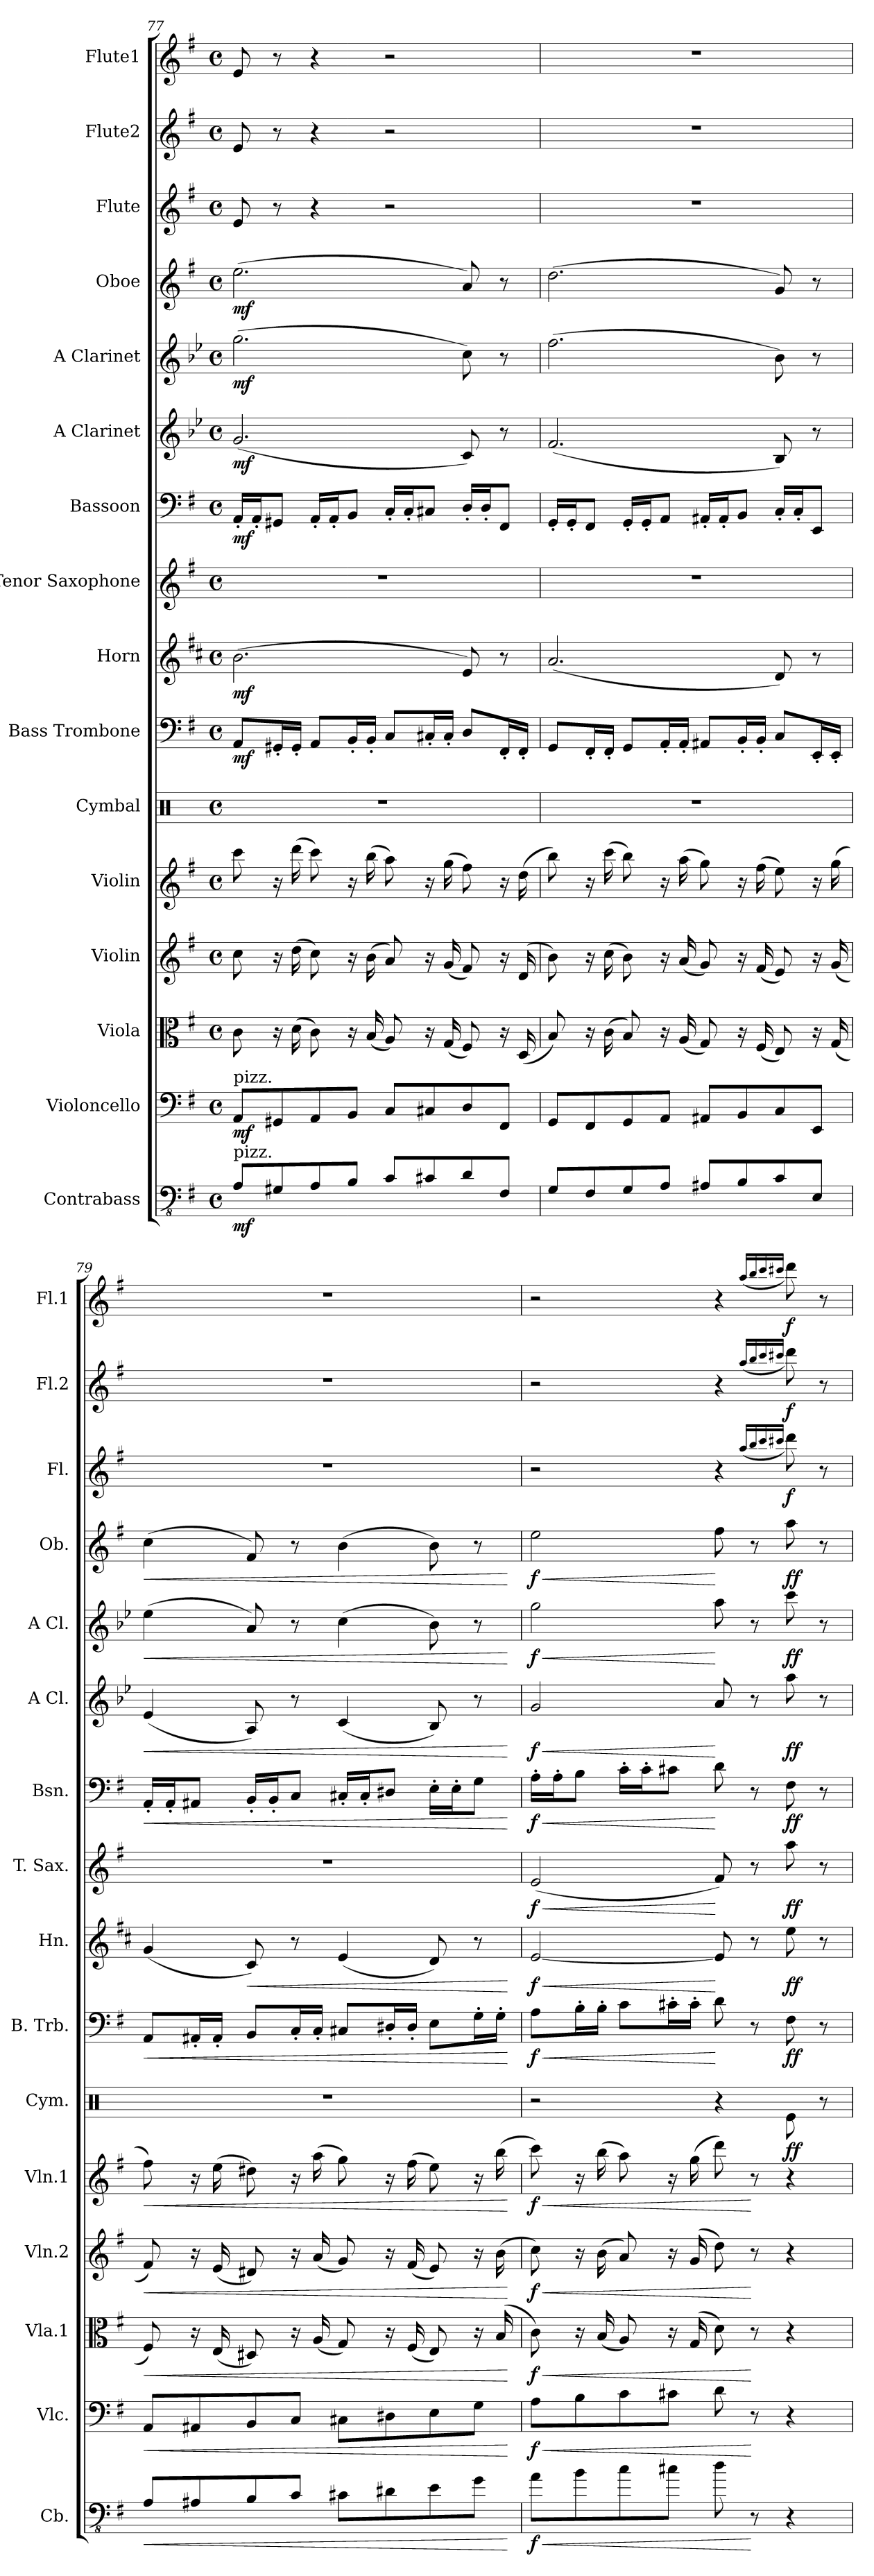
**kern	**dynam	**kern	**dynam	**kern	**dynam	**kern	**dynam	**kern	**dynam	**kern	**dynam	**kern	**dynam	**kern	**dynam	**kern	**dynam	**kern	**dynam	**kern	**dynam	**kern	**dynam	**kern	**dynam	**kern	**dynam	**kern	**dynam	**kern	**dynam
*part16	*part16	*part15	*part15	*part14	*part14	*part13	*part13	*part12	*part12	*part11	*part11	*part10	*part10	*part9	*part9	*part8	*part8	*part7	*part7	*part6	*part6	*part5	*part5	*part4	*part4	*part3	*part3	*part2	*part2	*part1	*part1
*staff16	*staff16	*staff15	*staff15	*staff14	*staff14	*staff13	*staff13	*staff12	*staff12	*staff11	*staff11	*staff10	*staff10	*staff9	*staff9	*staff8	*staff8	*staff7	*staff7	*staff6	*staff6	*staff5	*staff5	*staff4	*staff4	*staff3	*staff3	*staff2	*staff2	*staff1	*staff1
*I"Contrabass	*	*I"Violoncello	*	*I"Viola	*	*I"Violin	*	*I"Violin	*	*I"Cymbal	*	*I"Bass Trombone	*	*I"Horn	*	*I"Tenor Saxophone	*	*I"Bassoon	*	*I"A Clarinet	*	*I"A Clarinet	*	*I"Oboe	*	*I"Flute	*	*I"Flute2	*	*I"Flute1	*
*I'Cb.	*	*I'Vlc.	*	*I'Vla.1	*	*I'Vln.2	*	*I'Vln.1	*	*I'Cym.	*	*I'B. Trb.	*	*I'Hn.	*	*I'T. Sax.	*	*I'Bsn.	*	*I'A Cl.	*	*I'A Cl.	*	*I'Ob.	*	*I'Fl.	*	*I'Fl.2	*	*I'Fl.1	*
!!LO:PB:g=z
*clefFv4	*	*clefF4	*	*clefC3	*	*clefG2	*	*clefG2	*	*clefX	*	*clefF4	*	*clefG2	*	*clefG2	*	*clefF4	*	*clefG2	*	*clefG2	*	*clefG2	*	*clefG2	*	*clefG2	*	*clefG2	*
*ITrd7c12	*	*	*	*	*	*	*	*	*	*	*	*	*	*ITrd4c7	*	*ITrd8c14	*	*	*	*ITrd2c3	*	*ITrd2c3	*	*	*	*	*	*	*	*	*
*k[f#]	*	*k[f#]	*	*k[f#]	*	*k[f#]	*	*k[f#]	*	*k[]	*	*k[f#]	*	*k[f#]	*	*k[f#]	*	*k[f#]	*	*k[f#]	*	*k[f#]	*	*k[f#]	*	*k[f#]	*	*k[f#]	*	*k[f#]	*
*M4/4	*	*M4/4	*	*M4/4	*	*M4/4	*	*M4/4	*	*M4/4	*	*M4/4	*	*M4/4	*	*M4/4	*	*M4/4	*	*M4/4	*	*M4/4	*	*M4/4	*	*M4/4	*	*M4/4	*	*M4/4	*
*met(c)	*	*met(c)	*	*met(c)	*	*met(c)	*	*met(c)	*	*met(c)	*	*met(c)	*	*met(c)	*	*met(c)	*	*met(c)	*	*met(c)	*	*met(c)	*	*met(c)	*	*met(c)	*	*met(c)	*	*met(c)	*
=77	=77	=77	=77	=77	=77	=77	=77	=77	=77	=77	=77	=77	=77	=77	=77	=77	=77	=77	=77	=77	=77	=77	=77	=77	=77	=77	=77	=77	=77	=77	=77
!	!	!LO:TX:a:t=pizz.	!	!	!	!	!	!	!	!	!	!	!	!	!	!	!	!	!	!	!	!	!	!	!	!	!	!	!	!	!
!LO:TX:a:t=pizz.	!	!	!	!	!	!	!	!	!	!	!	!	!	!	!	!	!	!	!	!	!	!	!	!	!	!	!	!	!	!	!
!	!LO:DY:b	!	!LO:DY:b	!	!	!	!	!	!	!	!	!	!LO:DY:b	!	!LO:DY:b	!	!	!	!LO:DY:b	!	!LO:DY:b	!	!LO:DY:b	!	!LO:DY:b	!	!	!	!	!	!
8AAA/L	mf	8AA/L	mf	8c\	.	8cc\	.	8ccc\	.	1r	.	8AA/L	mf	(2.e\	mf	1r	.	16AA'/LL	mf	(2.e/	mf	(2.ee\	mf	(2.ee\	mf	8e/	.	8e/	.	8e/	.
.	.	.	.	.	.	.	.	.	.	.	.	.	.	.	.	.	.	16AA'/J	.	.	.	.	.	.	.	.	.	.	.	.	.
8GGG#X/	.	8GG#X/	.	16r	.	16r	.	16r	.	.	.	16GG#X'/L	.	.	.	.	.	8GG#X/J	.	.	.	.	.	.	.	8r	.	8r	.	8r	.
.	.	.	.	(16d\	.	(16dd\	.	(16ddd\	.	.	.	16GG#'/JJ	.	.	.	.	.	.	.	.	.	.	.	.	.	.	.	.	.	.	.
8AAA/	.	8AA/	.	8c\)	.	8cc\)	.	8ccc\)	.	.	.	8AA/L	.	.	.	.	.	16AA'/LL	.	.	.	.	.	.	.	4r	.	4r	.	4r	.
.	.	.	.	.	.	.	.	.	.	.	.	.	.	.	.	.	.	16AA'/J	.	.	.	.	.	.	.	.	.	.	.	.	.
8BBB/J	.	8BB/J	.	16r	.	16r	.	16r	.	.	.	16BB'/L	.	.	.	.	.	8BB/J	.	.	.	.	.	.	.	.	.	.	.	.	.
.	.	.	.	(16B/	.	(16b\	.	(16bb\	.	.	.	16BB'/JJ	.	.	.	.	.	.	.	.	.	.	.	.	.	.	.	.	.	.	.
8CC/L	.	8C/L	.	8A/)	.	8a/)	.	8aa\)	.	.	.	8C/L	.	.	.	.	.	16C'/LL	.	.	.	.	.	.	.	2r	.	2r	.	2r	.
.	.	.	.	.	.	.	.	.	.	.	.	.	.	.	.	.	.	16C'/J	.	.	.	.	.	.	.	.	.	.	.	.	.
8CC#X/	.	8C#X/	.	16r	.	16r	.	16r	.	.	.	16C#X'/L	.	.	.	.	.	8C#X/J	.	.	.	.	.	.	.	.	.	.	.	.	.
.	.	.	.	(16G/	.	(16g/	.	(16gg\	.	.	.	16C#'/JJ	.	.	.	.	.	.	.	.	.	.	.	.	.	.	.	.	.	.	.
8DD/	.	8D/	.	8F#/)	.	8f#/)	.	8ff#\)	.	.	.	8D/L	.	8A/)	.	.	.	16D'/LL	.	8A/)	.	8a\)	.	8a/)	.	.	.	.	.	.	.
.	.	.	.	.	.	.	.	.	.	.	.	.	.	.	.	.	.	16D'/J	.	.	.	.	.	.	.	.	.	.	.	.	.
8FFF#/J	.	8FF#/J	.	16r	.	16r	.	16r	.	.	.	16FF#'/L	.	8r	.	.	.	8FF#/J	.	8r	.	8r	.	8r	.	.	.	.	.	.	.
.	.	.	.	(>16D/	.	(>16d/	.	(>16dd\	.	.	.	16FF#'/JJ	.	.	.	.	.	.	.	.	.	.	.	.	.	.	.	.	.	.	.
=78	=78	=78	=78	=78	=78	=78	=78	=78	=78	=78	=78	=78	=78	=78	=78	=78	=78	=78	=78	=78	=78	=78	=78	=78	=78	=78	=78	=78	=78	=78	=78
8GGG/L	.	8GG/L	.	8B/)	.	8b\)	.	8bb\)	.	1r	.	8GG/L	.	(2.d/	.	1r	.	16GG'/LL	.	(2.d/	.	(2.dd\	.	(2.dd\	.	1r	.	1r	.	1r	.
.	.	.	.	.	.	.	.	.	.	.	.	.	.	.	.	.	.	16GG'/J	.	.	.	.	.	.	.	.	.	.	.	.	.
8FFF#/	.	8FF#/	.	16r	.	16r	.	16r	.	.	.	16FF#'/L	.	.	.	.	.	8FF#/J	.	.	.	.	.	.	.	.	.	.	.	.	.
.	.	.	.	(16c\	.	(16cc\	.	(16ccc\	.	.	.	16FF#'/JJ	.	.	.	.	.	.	.	.	.	.	.	.	.	.	.	.	.	.	.
8GGG/	.	8GG/	.	8B/)	.	8b\)	.	8bb\)	.	.	.	8GG/L	.	.	.	.	.	16GG'/LL	.	.	.	.	.	.	.	.	.	.	.	.	.
.	.	.	.	.	.	.	.	.	.	.	.	.	.	.	.	.	.	16GG'/J	.	.	.	.	.	.	.	.	.	.	.	.	.
8AAA/J	.	8AA/J	.	16r	.	16r	.	16r	.	.	.	16AA'/L	.	.	.	.	.	8AA/J	.	.	.	.	.	.	.	.	.	.	.	.	.
.	.	.	.	(16A/	.	(16a/	.	(16aa\	.	.	.	16AA'/JJ	.	.	.	.	.	.	.	.	.	.	.	.	.	.	.	.	.	.	.
8AAA#X/L	.	8AA#X/L	.	8G/)	.	8g/)	.	8gg\)	.	.	.	8AA#X/L	.	.	.	.	.	16AA#X'/LL	.	.	.	.	.	.	.	.	.	.	.	.	.
.	.	.	.	.	.	.	.	.	.	.	.	.	.	.	.	.	.	16AA#'/J	.	.	.	.	.	.	.	.	.	.	.	.	.
8BBB/	.	8BB/	.	16r	.	16r	.	16r	.	.	.	16BB'/L	.	.	.	.	.	8BB/J	.	.	.	.	.	.	.	.	.	.	.	.	.
.	.	.	.	(16F#/	.	(16f#/	.	(16ff#\	.	.	.	16BB'/JJ	.	.	.	.	.	.	.	.	.	.	.	.	.	.	.	.	.	.	.
8CC/	.	8C/	.	8E/)	.	8e/)	.	8ee\)	.	.	.	8C/L	.	8G/)	.	.	.	16C'/LL	.	8G/)	.	8g\)	.	8g/)	.	.	.	.	.	.	.
.	.	.	.	.	.	.	.	.	.	.	.	.	.	.	.	.	.	16C'/J	.	.	.	.	.	.	.	.	.	.	.	.	.
8EEE/J	.	8EE/J	.	16r	.	16r	.	16r	.	.	.	16EE'/L	.	8r	.	.	.	8EE/J	.	8r	.	8r	.	8r	.	.	.	.	.	.	.
.	.	.	.	(16G/	.	(16g/	.	(16gg\	.	.	.	16EE'/JJ	.	.	.	.	.	.	.	.	.	.	.	.	.	.	.	.	.	.	.
=79	=79	=79	=79	=79	=79	=79	=79	=79	=79	=79	=79	=79	=79	=79	=79	=79	=79	=79	=79	=79	=79	=79	=79	=79	=79	=79	=79	=79	=79	=79	=79
!	!LO:HP:b	!	!LO:HP:b	!	!LO:HP:b	!	!LO:HP:b	!	!LO:HP:b	!	!	!	!LO:HP:b	!	!	!	!	!	!LO:HP:b	!	!LO:HP:b	!	!LO:HP:b	!	!LO:HP:b	!	!	!	!	!	!
8AAA/L	<	8AA/L	<	8F#/)	<	8f#/)	<	8ff#\)	<	1r	.	8AA/L	<	(4c/	.	1r	.	16AA'/LL	<	(4c/	<	(4cc\	<	(4cc\	<	1r	.	1r	.	1r	.
.	.	.	.	.	.	.	.	.	.	.	.	.	.	.	.	.	.	16AA'/J	.	.	.	.	.	.	.	.	.	.	.	.	.
8AAA#X/	.	8AA#X/	.	16r	.	16r	.	16r	.	.	.	16AA#X'/L	.	.	.	.	.	8AA#X/J	.	.	.	.	.	.	.	.	.	.	.	.	.
.	.	.	.	(16E/	.	(16e/	.	(16ee\	.	.	.	16AA#'/JJ	.	.	.	.	.	.	.	.	.	.	.	.	.	.	.	.	.	.	.
!	!	!	!	!	!	!	!	!	!	!	!	!	!	!	!LO:HP:b	!	!	!	!	!	!	!	!	!	!	!	!	!	!	!	!
8BBB/	.	8BB/	.	8D#X/)	.	8d#X/)	.	8dd#X\)	.	.	.	8BB/L	.	8F#/)	<	.	.	16BB'/LL	.	8F#/)	.	8f#/)	.	8f#/)	.	.	.	.	.	.	.
.	.	.	.	.	.	.	.	.	.	.	.	.	.	.	.	.	.	16BB'/J	.	.	.	.	.	.	.	.	.	.	.	.	.
8CC/J	.	8C/J	.	16r	.	16r	.	16r	.	.	.	16C'/L	.	8r	.	.	.	8C/J	.	8r	.	8r	.	8r	.	.	.	.	.	.	.
.	.	.	.	(16A/	.	(16a/	.	(16aa\	.	.	.	16C'/JJ	.	.	.	.	.	.	.	.	.	.	.	.	.	.	.	.	.	.	.
8CC#X\L	.	8C#X\L	.	8G/)	.	8g/)	.	8gg\)	.	.	.	8C#X/L	.	(4A/	.	.	.	16C#X'/LL	.	(4A/	.	(4a\	.	(4b\	.	.	.	.	.	.	.
.	.	.	.	.	.	.	.	.	.	.	.	.	.	.	.	.	.	16C#'/J	.	.	.	.	.	.	.	.	.	.	.	.	.
8DD#X\	.	8D#X\	.	16r	.	16r	.	16r	.	.	.	16D#X'/L	.	.	.	.	.	8D#X/J	.	.	.	.	.	.	.	.	.	.	.	.	.
.	.	.	.	(16F#/	.	(16f#/	.	(16ff#\	.	.	.	16D#'/JJ	.	.	.	.	.	.	.	.	.	.	.	.	.	.	.	.	.	.	.
8EE\	.	8E\	.	8E/)	.	8e/)	.	8ee\)	.	.	.	8E\L	.	8G/)	.	.	.	16E'\LL	.	8G/)	.	8g\)	.	8b\)	.	.	.	.	.	.	.
.	.	.	.	.	.	.	.	.	.	.	.	.	.	.	.	.	.	16E'\J	.	.	.	.	.	.	.	.	.	.	.	.	.
8GG\J	.	8G\J	.	16r	.	16r	.	16r	.	.	.	16G'\L	.	8r	.	.	.	8G\J	.	8r	.	8r	.	8r	.	.	.	.	.	.	.
.	.	.	.	(16B/	.	(16b\	.	(16bb\	.	.	.	16G'\JJ	.	.	.	.	.	.	.	.	.	.	.	.	.	.	.	.	.	.	.
.	[	.	[	.	[	.	[	.	[	.	.	.	[	.	[	.	.	.	[	.	[	.	[	.	[	.	.	.	.	.	.
=80	=80	=80	=80	=80	=80	=80	=80	=80	=80	=80	=80	=80	=80	=80	=80	=80	=80	=80	=80	=80	=80	=80	=80	=80	=80	=80	=80	=80	=80	=80	=80
!	!LO:HP:b	!	!LO:HP:b	!	!LO:HP:b	!	!LO:HP:b	!	!LO:HP:b	!	!	!	!LO:HP:b	!	!LO:HP:b	!	!LO:HP:b	!	!LO:HP:b	!	!LO:HP:b	!	!LO:HP:b	!	!LO:HP:b	!	!	!	!	!	!
!	!LO:DY:n=1:b	!	!LO:DY:n=1:b	!	!LO:DY:n=1:b	!	!LO:DY:n=1:b	!	!LO:DY:n=1:b	!	!	!	!LO:DY:n=1:b	!	!LO:DY:n=1:b	!	!LO:DY:n=1:b	!	!LO:DY:n=1:b	!	!LO:DY:n=1:b	!	!LO:DY:n=1:b	!	!LO:DY:n=1:b	!	!	!	!	!	!
8AA\L	< f	8A\L	< f	8c\)	< f	8cc\)	< f	8ccc\)	< f	2r	.	8A\L	< f	[2A/	< f	(2E/	< f	16A'\LL	< f	2e/	< f	2ee\	< f	2ee\	< f	2r	.	2r	.	2r	.
.	.	.	.	.	.	.	.	.	.	.	.	.	.	.	.	.	.	16A'\J	.	.	.	.	.	.	.	.	.	.	.	.	.
8BB\	.	8B\	.	16r	.	16r	.	16r	.	.	.	16B'\L	.	.	.	.	.	8B\J	.	.	.	.	.	.	.	.	.	.	.	.	.
.	.	.	.	(16B/	.	(16b\	.	(16bb\	.	.	.	16B'\JJ	.	.	.	.	.	.	.	.	.	.	.	.	.	.	.	.	.	.	.
8C\	.	8c\	.	8A/)	.	8a/)	.	8aa\)	.	.	.	8c\L	.	.	.	.	.	16c'\LL	.	.	.	.	.	.	.	.	.	.	.	.	.
.	.	.	.	.	.	.	.	.	.	.	.	.	.	.	.	.	.	16c'\J	.	.	.	.	.	.	.	.	.	.	.	.	.
8C#X\J	.	8c#X\J	.	16r	.	16r	.	16r	.	.	.	16c#X'\L	.	.	.	.	.	8c#X\J	.	.	.	.	.	.	.	.	.	.	.	.	.
.	.	.	.	(16G/	.	(16g/	.	(16gg\	.	.	.	16c#'\JJ	.	.	.	.	.	.	.	.	.	.	.	.	.	.	.	.	.	.	.
8D\	.	8d\	.	8d\)	.	8dd\)	.	8ddd\)	.	4r	.	8d\	[	8A/]	[	8F#/)	[	8d\	[	8f#/	[	8ff#\	[	8ff#\	[	4r	.	4r	.	4r	.
8r	[	8r	[	8r	[	8r	[	8r	[	.	.	8r	.	8r	.	8r	.	8r	.	8r	.	8r	.	8r	.	.	.	.	.	.	.
.	.	.	.	.	.	.	.	.	.	.	.	.	.	.	.	.	.	.	.	.	.	.	.	.	.	(16qaa/LL	.	(16qaa/LL	.	(16qaa/LL	.
.	.	.	.	.	.	.	.	.	.	.	.	.	.	.	.	.	.	.	.	.	.	.	.	.	.	16qbb/	.	16qbb/	.	16qbb/	.
.	.	.	.	.	.	.	.	.	.	.	.	.	.	.	.	.	.	.	.	.	.	.	.	.	.	16qccc/	.	16qccc/	.	16qccc/	.
.	.	.	.	.	.	.	.	.	.	.	.	.	.	.	.	.	.	.	.	.	.	.	.	.	.	16qccc#X/JJ	.	16qccc#X/JJ	.	16qccc#X/JJ	.
!	!	!	!	!	!	!	!	!	!	!	!LO:DY:b	!	!LO:DY:n=2:b	!	!LO:DY:n=2:b	!	!LO:DY:n=2:b	!	!LO:DY:n=2:b	!	!LO:DY:n=2:b	!	!LO:DY:n=2:b	!	!LO:DY:n=2:b	!	!LO:DY:b	!	!LO:DY:b	!	!LO:DY:b
4r	.	4r	.	4r	.	4r	.	4r	.	8Re\	ff	8F#\	ff	8a\	ff	8a\	ff	8F#\	ff	8ff#\	ff	8aa\	ff	8aa\	ff	8ddd\)	f	8ddd\)	f	8ddd\)	f
.	.	.	.	.	.	.	.	.	.	8r	.	8r	.	8r	.	8r	.	8r	.	8r	.	8r	.	8r	.	8r	.	8r	.	8r	.
=	=	=	=	=	=	=	=	=	=	=	=	=	=	=	=	=	=	=	=	=	=	=	=	=	=	=	=	=	=	=	=
*-	*-	*-	*-	*-	*-	*-	*-	*-	*-	*-	*-	*-	*-	*-	*-	*-	*-	*-	*-	*-	*-	*-	*-	*-	*-	*-	*-	*-	*-	*-	*-
